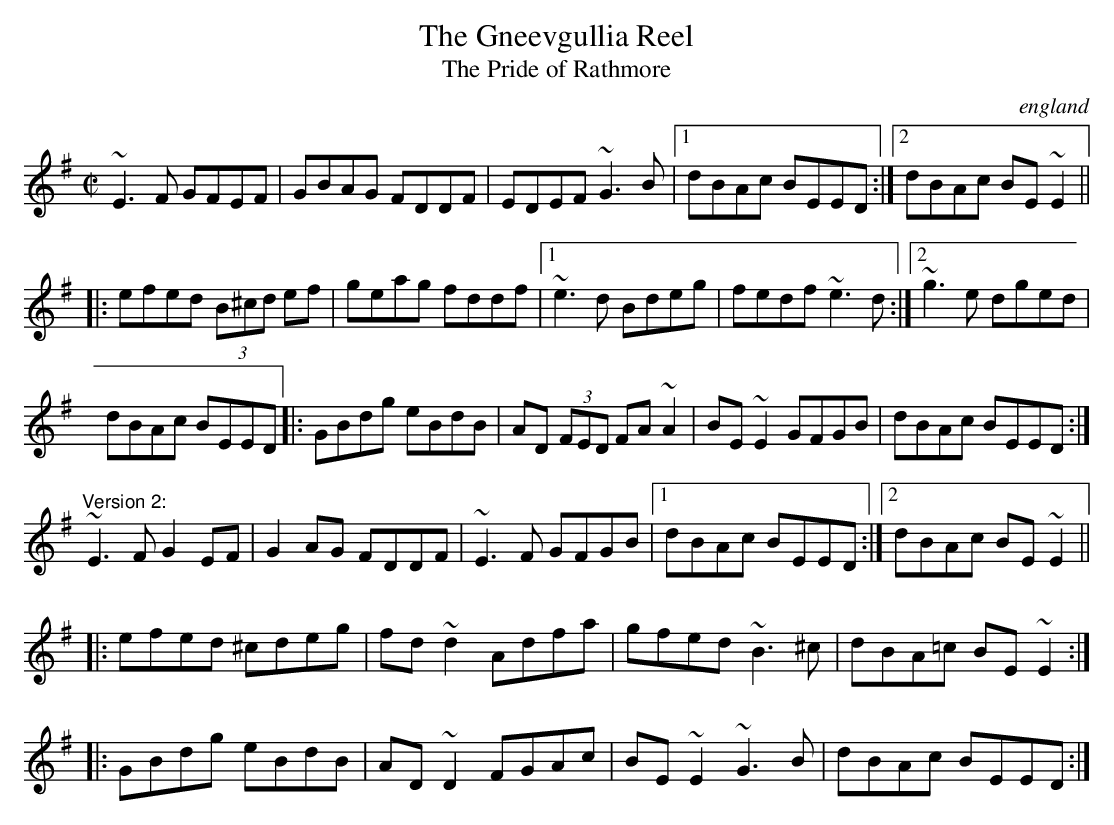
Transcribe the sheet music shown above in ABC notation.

X:1
T:Gneevgullia Reel, The
T:Pride of Rathmore, The
O:england
M:C|
K:Em
~E3F GFEF|GBAG FDDF|EDEF ~G3B|1 dBAc BEED:|2 dBAc BE~E2||
|:efed (3B^cd ef|geag fddf|1 ~e3d Bdeg|fedf ~e3d:|2 ~g3e dged|
dBAc BEED|:GBdg eBdB|AD (3FED FA~A2|BE~E2 GFGB|dBAc BEED:|
"Version 2:"
~E3F G2EF|G2AG FDDF|~E3F GFGB|1 dBAc BEED:|2 dBAc BE~E2||
|:efed ^cdeg|fd~d2 Adfa|gfed ~B3^c|dBA=c BE~E2:|
|:GBdg eBdB|AD~D2 FGAc|BE~E2 ~G3B|dBAc BEED:|
